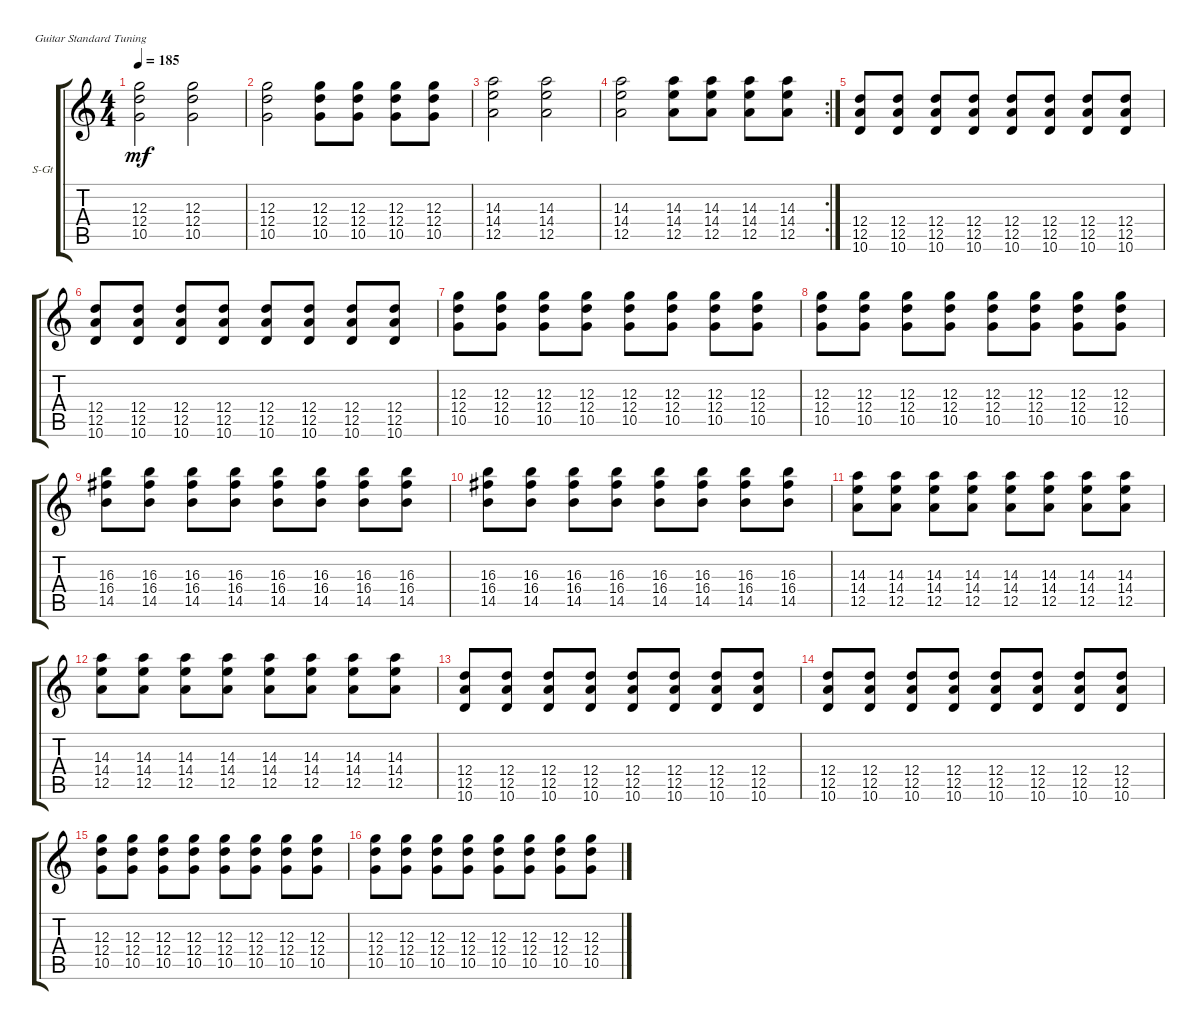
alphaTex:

\defaultSystemsLayout 4
\bracketExtendMode groupsimilarinstruments
\firstSystemTrackNameOrientation horizontal
\otherSystemsTrackNameOrientation horizontal
\track ("Steel Guitar" "S-Gt") {instrument acousticguitarsteel}
\staff {score tabs}
\tuning (E4 B3 G3 D3 A2 E2)
\ts (4 4)
\tempo 185
\clef g2
\ks c
(10.5 12.4 12.3).2{dy mf} (10.5 12.4 12.3).2 |
(10.5 12.4 12.3).2 (10.5 12.4 12.3).8 (10.5 12.4 12.3).8 (10.5 12.4 12.3).8 (10.5 12.4 12.3).8 |
(12.5 14.4 14.3).2 (14.3 14.4 12.5).2 |
\rc 2
(12.5 14.4 14.3).2 (14.3 14.4 12.5).8 (14.3 14.4 12.5).8 (14.3 14.4 12.5).8 (14.3 14.4 12.5).8 |
(12.5 12.4 10.6).8 (12.5 12.4 10.6).8 (12.5 12.4 10.6).8 (12.5 12.4 10.6).8 (12.5 12.4 10.6).8 (12.5 12.4 10.6).8 (12.5 12.4 10.6).8 (12.5 12.4 10.6).8 |
(12.5 12.4 10.6).8 (12.5 12.4 10.6).8 (12.5 12.4 10.6).8 (12.5 12.4 10.6).8 (12.5 12.4 10.6).8 (12.5 12.4 10.6).8 (12.5 12.4 10.6).8 (12.5 12.4 10.6).8 |
(10.5 12.4 12.3).8 (10.5 12.4 12.3).8 (10.5 12.4 12.3).8 (10.5 12.4 12.3).8 (10.5 12.4 12.3).8 (10.5 12.4 12.3).8 (10.5 12.4 12.3).8 (10.5 12.4 12.3).8 |
(10.5 12.4 12.3).8 (10.5 12.4 12.3).8 (10.5 12.4 12.3).8 (10.5 12.4 12.3).8 (10.5 12.4 12.3).8 (10.5 12.4 12.3).8 (10.5 12.4 12.3).8 (10.5 12.4 12.3).8 |
(14.5 16.4 16.3).8 (14.5 16.4 16.3).8 (14.5 16.4 16.3).8 (14.5 16.4 16.3).8 (14.5 16.4 16.3).8 (14.5 16.4 16.3).8 (14.5 16.4 16.3).8 (14.5 16.4 16.3).8 |
(14.5 16.4 16.3).8 (14.5 16.4 16.3).8 (14.5 16.4 16.3).8 (14.5 16.4 16.3).8 (14.5 16.4 16.3).8 (14.5 16.4 16.3).8 (14.5 16.4 16.3).8 (14.5 16.4 16.3).8 |
(12.5 14.4 14.3).8 (12.5 14.4 14.3).8 (12.5 14.4 14.3).8 (12.5 14.4 14.3).8 (12.5 14.4 14.3).8 (12.5 14.4 14.3).8 (12.5 14.4 14.3).8 (12.5 14.4 14.3).8 |
(12.5 14.4 14.3).8 (12.5 14.4 14.3).8 (12.5 14.4 14.3).8 (12.5 14.4 14.3).8 (12.5 14.4 14.3).8 (12.5 14.4 14.3).8 (12.5 14.4 14.3).8 (12.5 14.4 14.3).8 |
(12.5 12.4 10.6).8 (12.5 12.4 10.6).8 (12.5 12.4 10.6).8 (12.5 12.4 10.6).8 (12.5 12.4 10.6).8 (12.5 12.4 10.6).8 (12.5 12.4 10.6).8 (12.5 12.4 10.6).8 |
(12.5 12.4 10.6).8 (12.5 12.4 10.6).8 (12.5 12.4 10.6).8 (12.5 12.4 10.6).8 (12.5 12.4 10.6).8 (12.5 12.4 10.6).8 (12.5 12.4 10.6).8 (12.5 12.4 10.6).8 |
(10.5 12.4 12.3).8 (10.5 12.4 12.3).8 (10.5 12.4 12.3).8 (10.5 12.4 12.3).8 (10.5 12.4 12.3).8 (10.5 12.4 12.3).8 (10.5 12.4 12.3).8 (10.5 12.4 12.3).8 |
(10.5 12.4 12.3).8 (10.5 12.4 12.3).8 (10.5 12.4 12.3).8 (10.5 12.4 12.3).8 (10.5 12.4 12.3).8 (10.5 12.4 12.3).8 (10.5 12.4 12.3).8 (10.5 12.4 12.3).8
